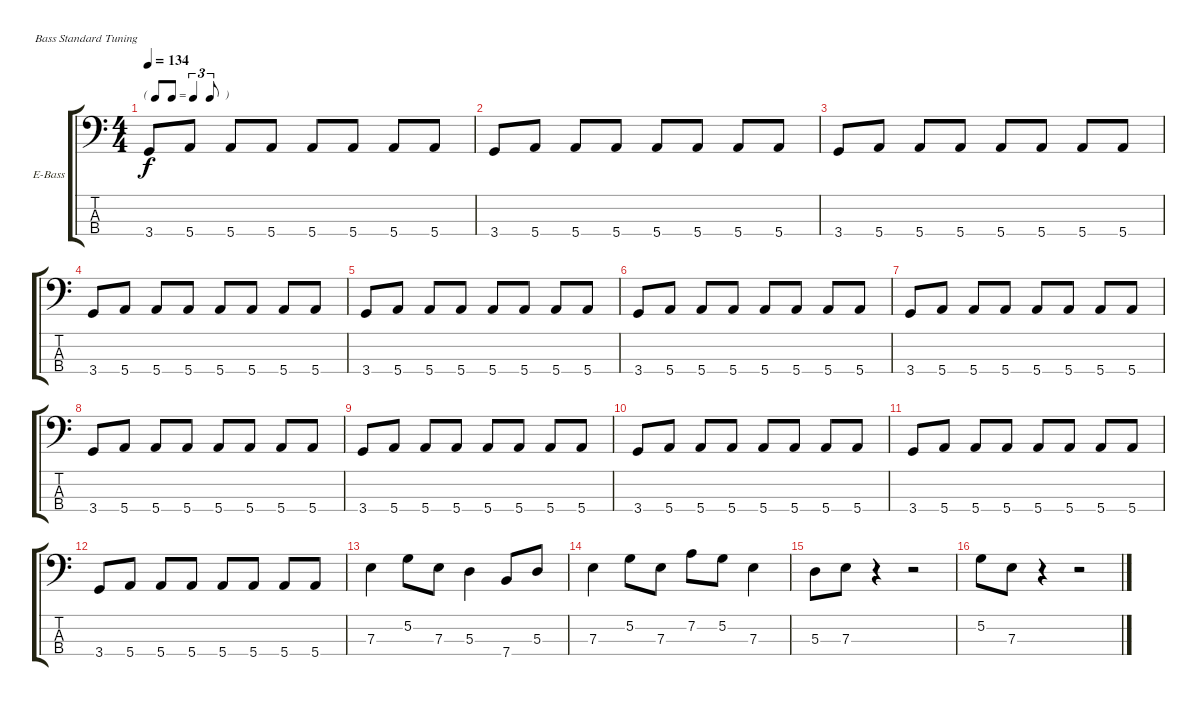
\bracketExtendMode groupsimilarinstruments
\firstSystemTrackNameOrientation horizontal
\otherSystemsTrackNameOrientation horizontal
\track ("Screamer bass" "E-Bass") {instrument electricbassfinger}
\staff {score tabs}
\tuning (G2 D2 A1 E1)
\ts (4 4)
\tf triplet8th
\tempo 134
\clef f4
\ks c
3.4.8{dy f} 5.4.8 5.4.8 5.4.8 5.4.8 5.4.8 5.4.8 5.4.8 |
3.4.8 5.4.8 5.4.8 5.4.8 5.4.8 5.4.8 5.4.8 5.4.8 |
3.4.8 5.4.8 5.4.8 5.4.8 5.4.8 5.4.8 5.4.8 5.4.8 |
3.4.8 5.4.8 5.4.8 5.4.8 5.4.8 5.4.8 5.4.8 5.4.8 |
3.4.8 5.4.8 5.4.8 5.4.8 5.4.8 5.4.8 5.4.8 5.4.8 |
3.4.8 5.4.8 5.4.8 5.4.8 5.4.8 5.4.8 5.4.8 5.4.8 |
3.4.8 5.4.8 5.4.8 5.4.8 5.4.8 5.4.8 5.4.8 5.4.8 |
3.4.8 5.4.8 5.4.8 5.4.8 5.4.8 5.4.8 5.4.8 5.4.8 |
3.4.8 5.4.8 5.4.8 5.4.8 5.4.8 5.4.8 5.4.8 5.4.8 |
3.4.8 5.4.8 5.4.8 5.4.8 5.4.8 5.4.8 5.4.8 5.4.8 |
3.4.8 5.4.8 5.4.8 5.4.8 5.4.8 5.4.8 5.4.8 5.4.8 |
3.4.8 5.4.8 5.4.8 5.4.8 5.4.8 5.4.8 5.4.8 5.4.8 |
7.3.4 5.2.8 7.3.8 5.3.4 7.4.8 5.3.8 |
7.3.4 5.2.8 7.3.8 7.2.8 5.2.8 7.3.4 |
5.3.8 7.3.8 r.4 r.2 |
5.2.8 7.3.8 r.4 r.2
